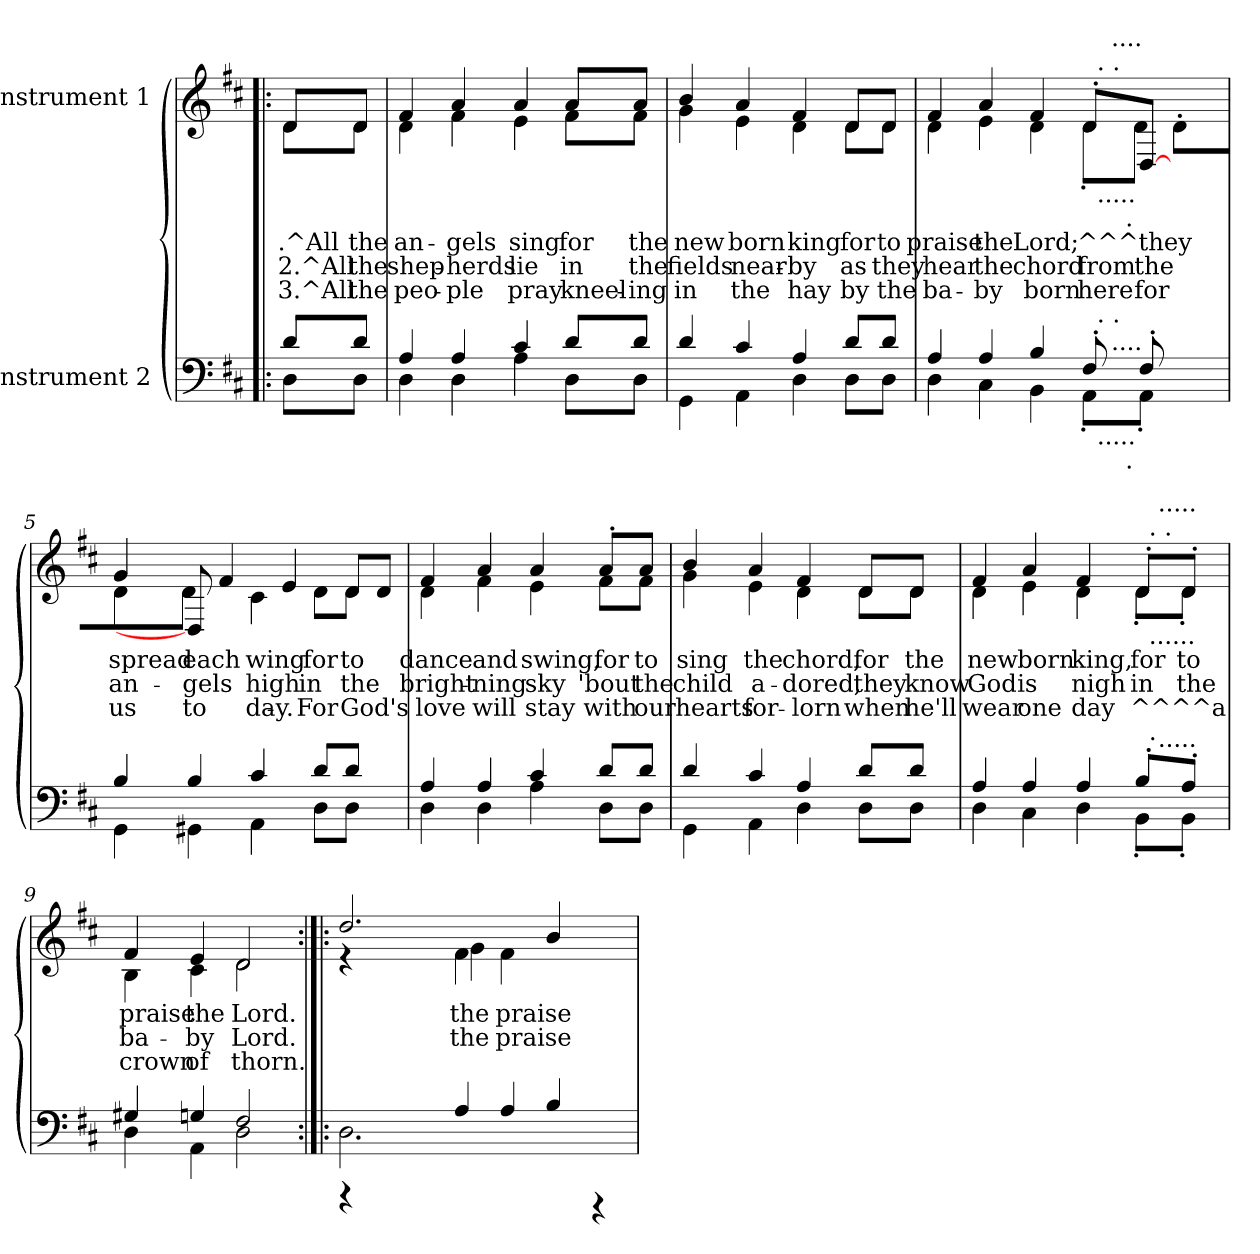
**kern	**text	**kern	**text	**text	**text
*part2	*part2	*part1	*part1	*part1	*part1
*staff2	*staff2	*staff1	*staff1	*staff1	*staff1
*I"Instrument 2	*	*I"Instrument 1	*	*	*
!!LO:PB:g=z
*stria5	*	*stria5	*	*	*
*clefF4	*	*clefG2	*	*	*
*k[f#c#]	*	*k[f#c#]	*	*	*
*D:	*	*D:	*	*	*
=1!|:	=1!|:	=1!|:	=1!|:	=1!|:	=1!|:
*^	*	*	*	*	*
!	!	!	!LO:TX:b:t=1	!	!	!
!	!	!LO:LY:b:cj	!	!LO:LY:b:rj	!LO:LY:b:rj	!LO:LY:b:rj
*	*	*	*^	*	*	*
8d/L	8D\L	.	8d/L	8d\L	.^All	2.^All	3.^All
!	!	!LO:LY:b:cj	!	!	!LO:LY:b:rj	!LO:LY:b:rj	!LO:LY:b:rj
8d/J	8D\J	.	8d/J	8d\J	the	the	the
=2	=2	=2	=2	=2	=2	=2	=2
!	!	!LO:LY:b:cj	!	!	!LO:LY:b:rj	!LO:LY:b:rj	!LO:LY:b:rj
4A/	4D\	.	4f#/	4d\	an-	-shep-	-peo-
!	!	!LO:LY:b:cj	!	!	!LO:LY:b:rj	!LO:LY:b:rj	!LO:LY:b:rj
4A/	4D\	.	4a/	4f#\	-gels	herds	ple
!	!	!LO:LY:b:cj	!	!	!LO:LY:b:rj	!LO:LY:b:rj	!LO:LY:b:rj
4c#/	4A\	.	4a/	4e\	sing	lie	pray
!	!	!LO:LY:b:cj	!	!	!LO:LY:b:rj	!LO:LY:b:rj	!LO:LY:b:rj
8d/L	8D\L	.	8a/L	8f#\L	for	in	kneel-
!	!	!LO:LY:b:cj	!	!	!LO:LY:b:rj	!LO:LY:b:rj	!LO:LY:b:rj
8d/J	8D\J	.	8a/J	8f#\J	-the	the	ing
=3	=3	=3	=3	=3	=3	=3	=3
!	!	!LO:LY:b:cj	!	!	!LO:LY:b:rj	!LO:LY:b:rj	!LO:LY:b:rj
4d/	4GG\	.	4b/	4g\	new	fields	in
!	!	!LO:LY:b:cj	!	!	!LO:LY:b:rj	!LO:LY:b:rj	!LO:LY:b:rj
4c#/	4AA\	.	4a/	4e\	born	near-	-the
!	!	!LO:LY:b:cj	!	!	!LO:LY:b:rj	!LO:LY:b:rj	!LO:LY:b:rj
4A/	4D\	.	4f#/	4d\	king	by	hay
!	!	!LO:LY:b:cj	!	!	!LO:LY:b:rj	!LO:LY:b:rj	!LO:LY:b:rj
8d/L	8D\L	.	8d/L	8d\L	for	as	by
!	!	!LO:LY:b:cj	!	!	!LO:LY:b:rj	!LO:LY:b:rj	!LO:LY:b:rj
8d/J	8D\J	.	8d/J	8d\J	to	they	the
!!LO:LB:g=z
=4	=4	=4	=4	=4	=4	=4	=4
!	!	!LO:LY:b:cj	!	!	!LO:LY:b:rj	!LO:LY:b:rj	!LO:LY:b:rj
*^	*^	*	*^	*^	*	*	*
*	*	*^	*	*	*	*	*^	*	*	*	*
4A/	4D\	2ryy	2ryy	2ryy	.	4f#/	4d\	2ryy	2ryy	2ryy	praise	hear	ba-
!	!	!	!	!	!LO:LY:b:cj	!	!	!	!	!	!LO:LY:b:rj	!LO:LY:b:rj	!LO:LY:b:rj
4A/	4C#\	.	.	.	.	4a/	4e\	.	.	.	-the	the	by
!	!	!	!	!	!LO:LY:b:cj	!	!	!	!	!	!LO:LY:b:rj	!LO:LY:b:rj	!LO:LY:b:rj
4B/	4BB\	4ryy	4ryy	4ryy	.	4f#/	4d\	4ryy	4ryy	4ryy	Lord;	chord	born
!	!	!	!	!	!LO:LY:b:cj	!	!	!	!	!	!LO:LY:b:rj	!LO:LY:b:rj	!LO:LY:b:rj
8F#'>/L	8AA'<\L	32ryy	16ryy	16.ryy	.	8d'</L	8d'<\L	32ryy	16ryy	16.ryy	^^^they	from	here
!	!	!	!	!	!	!	!	!LO:TX:a:t=. .	!	!	!	!	!
!	!	!	!	!	!	!	!	!LO:TX:b:t=.....	!	!	!	!	!
!	!	!LO:TX:a:t=. .	!	!	!	!	!	!	!	!	!	!	!
!	!	!LO:TX:b:t=.....	!	!	!	!	!	!	!	!	!	!	!
.	.	4ryy	.	.	.	.	.	4ryy	.	.	.	.	.
!	!	!	!	!	!	!	!	!	!LO:TX:a:t=....	!	!	!	!
!	!	!	!LO:TX:a:t=....	!	!	!	!	!	!	!	!	!	!
.	.	.	4ryy	.	.	.	.	.	4ryy	.	.	.	.
!	!	!	!	!	!	!	!	!	!	!LO:TX:b:t=.	!	!	!
!	!	!	!	!LO:TX:b:t=.	!	!	!	!	!	!	!	!	!
.	.	.	.	4ryy	.	.	.	.	.	4ryy	.	.	.
!	!	!	!	!	!LO:LY:b:cj	!	!	!	!	!	!LO:LY:b:rj	!LO:LY:b:rj	!LO:LY:b:rj
8F#'>/	8AA'<\J	.	.	.	.	[8D/J	8d\J	.	.	.	.	the	for
8ryy	8ryy	.	.	.	.	8ryy	8d'</L	.	.	.	.	.	.
.	.	16.ryy	.	.	.	.	.	16.ryy	.	.	.	.	.
.	.	.	16ryy	.	.	.	.	.	16ryy	.	.	.	.
.	.	.	.	32ryy	.	.	.	.	.	32ryy	.	.	.
=5	=5	=5	=5	=5	=5	=5	=5	=5	=5	=5	=5	=5	=5
!	!	!	!	!	!LO:LY:b:cj	!	!	!	!	!	!LO:LY:b:rj	!LO:LY:b:rj	!LO:LY:b:rj
*	*v	*v	*v	*v	*	*	*	*	*	*	*	*	*
*	*	*	*	*v	*v	*v	*v	*	*	*
4B/	4GG\	.	4g/	4d\	spread	an-	-us
!	!	!LO:LY:b:cj	!	!	!LO:LY:b:rj	!LO:LY:b:rj	!LO:LY:b:rj
4B/	4GG#X\	.	8D/J]	4d\	each	gels	to-
.	.	.	4f#/	.	.	.	.
!	!	!LO:LY:b:cj	!	!	!LO:LY:b:rj	!LO:LY:b:rj	!LO:LY:b:rj
4AA\	4c#/	.	.	4c#\	-wing	high	day.
.	.	.	4e/	.	.	.	.
!	!	!LO:LY:b:cj	!	!	!LO:LY:b:rj	!LO:LY:b:rj	!LO:LY:b:rj
8d/L	8D\L	.	.	8d\L	for	in	For
!	!	!LO:LY:b:cj	!	!	!LO:LY:b:rj	!LO:LY:b:rj	!LO:LY:b:rj
8d/J	8D\J	.	8d/L	8d\J	to	the	God's
8ryy	8ryy	.	8d/J	8ryy	.	.	.
!!LO:LB:g=z	!!
=6	=6	=6	=6	=6	=6	=6	=6
!	!	!LO:LY:b:cj	!	!	!LO:LY:b:rj	!LO:LY:b:rj	!LO:LY:b:rj
4A/	4D\	.	4f#/	4d\	dance	bright-	-love
!	!	!LO:LY:b:cj	!	!	!LO:LY:b:rj	!LO:LY:b:rj	!LO:LY:b:rj
4A/	4D\	.	4a/	4f#\	and	ning	will
!	!	!LO:LY:b:cj	!	!	!LO:LY:b:rj	!LO:LY:b:rj	!LO:LY:b:rj
4c#/	4A\	.	4a/	4e\	swing,	sky	stay
!	!	!LO:LY:b:cj	!	!	!LO:LY:b:rj	!LO:LY:b:rj	!LO:LY:b:rj
8d/L	8D\L	.	8a'>/L	8f#\L	for	'bout	with
!	!	!LO:LY:b:cj	!	!	!LO:LY:b:rj	!LO:LY:b:rj	!LO:LY:b:rj
8d/J	8D\J	.	8a/J	8f#\J	to	the	our
=7	=7	=7	=7	=7	=7	=7	=7
!	!	!LO:LY:b:cj	!	!	!LO:LY:b:rj	!LO:LY:b:rj	!LO:LY:b:rj
4d/	4GG\	.	4b/	4g\	sing	child	hearts
!	!	!LO:LY:b:cj	!	!	!LO:LY:b:rj	!LO:LY:b:rj	!LO:LY:b:rj
4c#/	4AA\	.	4a/	4e\	the	a-	-for-
!	!	!LO:LY:b:cj	!	!	!LO:LY:b:rj	!LO:LY:b:rj	!LO:LY:b:rj
4A/	4D\	.	4f#/	4d\	-chord,	dored,	lorn
!	!	!LO:LY:b:cj	!	!	!LO:LY:b:rj	!LO:LY:b:rj	!LO:LY:b:rj
8d/L	8D\L	.	8d/L	8d\L	for	they	when
!	!	!LO:LY:b:cj	!	!	!LO:LY:b:rj	!LO:LY:b:rj	!LO:LY:b:rj
8d/J	8D\J	.	8d/J	8d\J	the	know	he'll
!!LO:PB:g=z
=8	=8	=8	=8	=8	=8	=8	=8
!	!	!LO:LY:b:cj	!	!	!LO:LY:b:rj	!LO:LY:b:rj	!LO:LY:b:rj
*^	*^	*	*^	*^	*	*	*
4A/	4D\	2ryy	2ryy	.	4f#/	4d\	2ryy	2ryy	new	God	wear
!	!	!	!	!LO:LY:b:cj	!	!	!	!	!LO:LY:b:rj	!LO:LY:b:rj	!LO:LY:b:rj
4A/	4C#\	.	.	.	4a/	4e\	.	.	born	is	one
!	!	!	!	!LO:LY:b:cj	!	!	!	!	!LO:LY:b:rj	!LO:LY:b:rj	!LO:LY:b:rj
4A/	4D\	4ryy	4ryy	.	4f#/	4d\	4ryy	4ryy	king,	nigh	day
!	!	!	!	!LO:LY:b:cj	!	!	!	!	!LO:LY:b:rj	!LO:LY:b:rj	!LO:LY:b:rj
8B'>/L	8BB'<\L	32ryy	32.ryy	.	8d'>/L	8d'<\L	32ryy	32.ryy	for	in	^^^^a
!	!	!	!	!	!	!	!LO:TX:a:t=. .	!	!	!	!
!	!	!	!	!	!	!	!LO:TX:b:t=......	!	!	!	!
!	!	!LO:TX:a:t=.	!	!	!	!	!	!	!	!	!
.	.	8..ryy	.	.	.	.	8..ryy	.	.	.	.
!	!	!	!	!	!	!	!	!LO:TX:a:t=.....	!	!	!
!	!	!	!LO:TX:a:t=.....	!	!	!	!	!	!	!	!
.	.	.	8ryy	.	.	.	.	8ryy	.	.	.
!	!	!	!	!LO:LY:b:cj	!	!	!	!	!LO:LY:b:rj	!LO:LY:b:rj	!LO:LY:b:rj
8A'>/J	8BB'<\J	.	.	.	8d'>/J	8d'<\J	.	.	to	the	.
.	.	.	16ryy	.	.	.	.	16ryy	.	.	.
.	.	.	64ryy	.	.	.	.	64ryy	.	.	.
=9	=9	=9	=9	=9	=9	=9	=9	=9	=9	=9	=9
!	!	!	!	!LO:LY:b:cj	!	!	!	!	!LO:LY:b:rj	!LO:LY:b:rj	!LO:LY:b:rj
*	*v	*v	*v	*	*	*	*	*	*	*	*
*	*	*	*	*v	*v	*v	*	*	*
4G#X/	4D\	.	4f#/	4B\	praise	ba-	-crown
!	!	!LO:LY:b:cj	!	!	!LO:LY:b:rj	!LO:LY:b:rj	!LO:LY:b:rj
4AA\	4Gn/	.	4e/	4c#\	the	by	of
!	!	!LO:LY:b:cj	!	!	!LO:LY:b:rj	!LO:LY:b:rj	!LO:LY:b:rj
2D\	2F#/	.	2d/	2d\	Lord.	Lord.	thorn.
!!LO:PB:g=z	!!
=10:|!|:	=10:|!|:	=10:|!|:	=10:|!|:	=10:|!|:	=10:|!|:	=10:|!|:	=10:|!|:
2.D\	4rEEE	.	2.dd/	4rd	.	.	.
.	1.ryy	.	.	2ryy	.	.	.
!	!	!LO:LY:b:cj	!	!	!LO:LY:b:rj	!LO:LY:b:rj	!
!	!	!	!	!	!LO:LY:b:rj	!LO:LY:b:rj	!
4A/	.	.	4f#\	4g\	the	the	.
!	!	!LO:LY:b:cj	!	!	!LO:LY:b:rj	!LO:LY:b:rj	!
4A/	.	.	4f#\	4ryy	praise	praise	.
4B/	.	.	4b/	2ryy	.	.	.
4rCCC	.	.	4ryy	.	.	.	.
*v	*v	*	*	*	*	*	*
*	*	*v	*v	*	*	*
=	=	=	=	=	=
*-	*-	*-	*-	*-	*-
